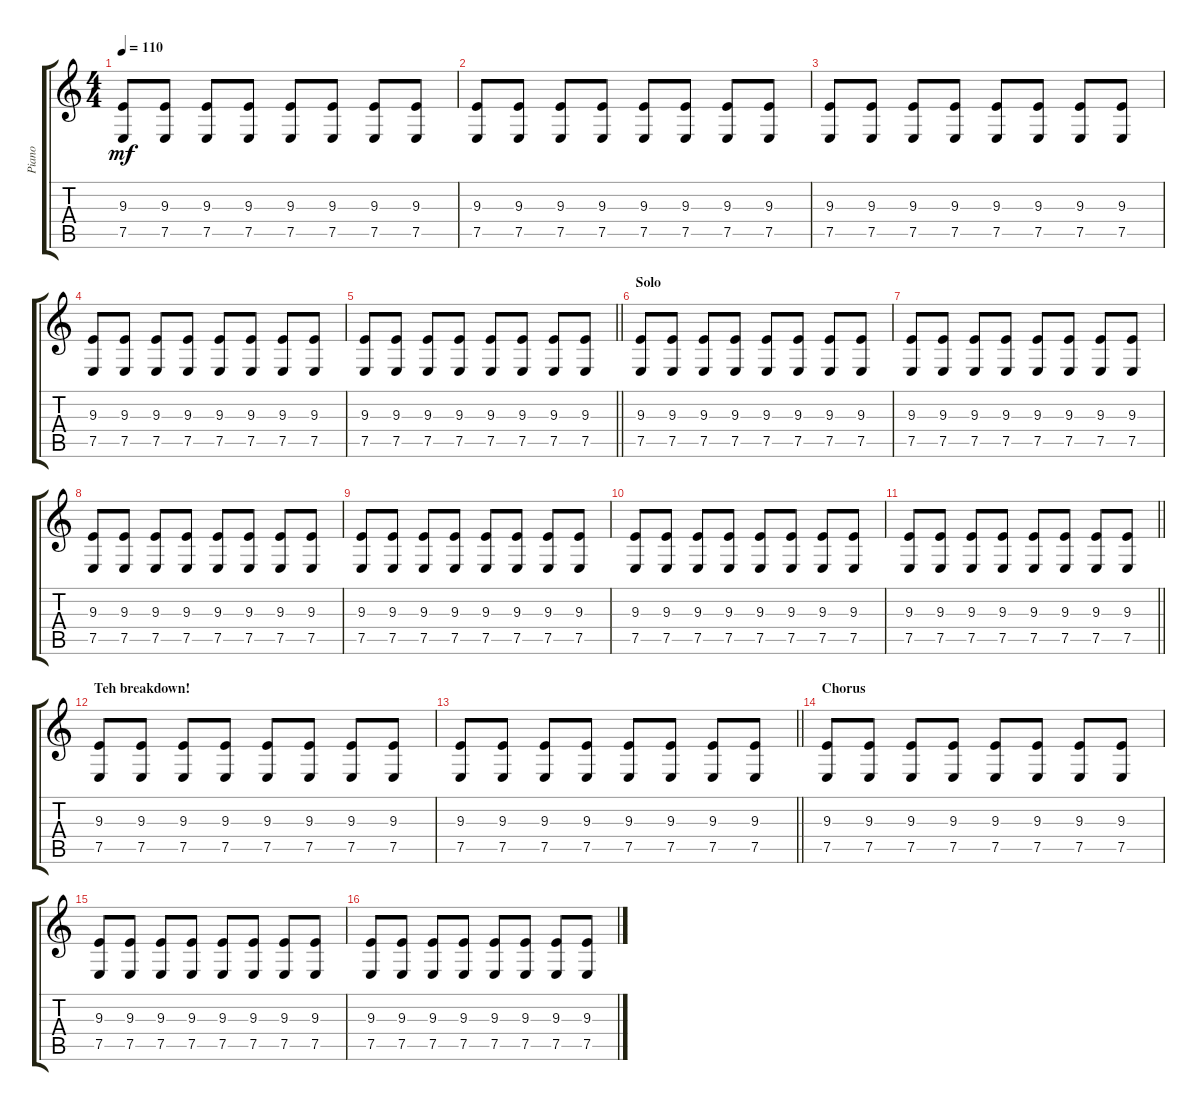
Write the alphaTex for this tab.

\track ("Piano" "Piano") {instrument acousticgrandpiano}
\staff {score tabs}
\tuning (E4 B3 G3 D3 A2 E2) {hide}
\ts (4 4)
\tempo 110
\clef g2
\ks c
(9.3 7.5).8{dy mf} (9.3 7.5).8 (9.3 7.5).8 (9.3 7.5).8 (9.3 7.5).8 (9.3 7.5).8 (9.3 7.5).8 (9.3 7.5).8 |
(9.3 7.5).8 (9.3 7.5).8 (9.3 7.5).8 (9.3 7.5).8 (9.3 7.5).8 (9.3 7.5).8 (9.3 7.5).8 (9.3 7.5).8 |
(9.3 7.5).8 (9.3 7.5).8 (9.3 7.5).8 (9.3 7.5).8 (9.3 7.5).8 (9.3 7.5).8 (9.3 7.5).8 (9.3 7.5).8 |
(9.3 7.5).8 (9.3 7.5).8 (9.3 7.5).8 (9.3 7.5).8 (9.3 7.5).8 (9.3 7.5).8 (9.3 7.5).8 (9.3 7.5).8 |
\barLineRight lightlight
(9.3 7.5).8 (9.3 7.5).8 (9.3 7.5).8 (9.3 7.5).8 (9.3 7.5).8 (9.3 7.5).8 (9.3 7.5).8 (9.3 7.5).8 |
\section ("" "Solo")
(9.3 7.5).8 (9.3 7.5).8 (9.3 7.5).8 (9.3 7.5).8 (9.3 7.5).8 (9.3 7.5).8 (9.3 7.5).8 (9.3 7.5).8 |
(9.3 7.5).8 (9.3 7.5).8 (9.3 7.5).8 (9.3 7.5).8 (9.3 7.5).8 (9.3 7.5).8 (9.3 7.5).8 (9.3 7.5).8 |
(9.3 7.5).8 (9.3 7.5).8 (9.3 7.5).8 (9.3 7.5).8 (9.3 7.5).8 (9.3 7.5).8 (9.3 7.5).8 (9.3 7.5).8 |
(9.3 7.5).8 (9.3 7.5).8 (9.3 7.5).8 (9.3 7.5).8 (9.3 7.5).8 (9.3 7.5).8 (9.3 7.5).8 (9.3 7.5).8 |
(9.3 7.5).8 (9.3 7.5).8 (9.3 7.5).8 (9.3 7.5).8 (9.3 7.5).8 (9.3 7.5).8 (9.3 7.5).8 (9.3 7.5).8 |
\barLineRight lightlight
(9.3 7.5).8 (9.3 7.5).8 (9.3 7.5).8 (9.3 7.5).8 (9.3 7.5).8 (9.3 7.5).8 (9.3 7.5).8 (9.3 7.5).8 |
\section ("" "Teh breakdown!")
(9.3 7.5).8 (9.3 7.5).8 (9.3 7.5).8 (9.3 7.5).8 (9.3 7.5).8 (9.3 7.5).8 (9.3 7.5).8 (9.3 7.5).8 |
\barLineRight lightlight
(9.3 7.5).8 (9.3 7.5).8 (9.3 7.5).8 (9.3 7.5).8 (9.3 7.5).8 (9.3 7.5).8 (9.3 7.5).8 (9.3 7.5).8 |
\section ("" "Chorus")
(9.3 7.5).8 (9.3 7.5).8 (9.3 7.5).8 (9.3 7.5).8 (9.3 7.5).8 (9.3 7.5).8 (9.3 7.5).8 (9.3 7.5).8 |
(9.3 7.5).8 (9.3 7.5).8 (9.3 7.5).8 (9.3 7.5).8 (9.3 7.5).8 (9.3 7.5).8 (9.3 7.5).8 (9.3 7.5).8 |
(9.3 7.5).8 (9.3 7.5).8 (9.3 7.5).8 (9.3 7.5).8 (9.3 7.5).8 (9.3 7.5).8 (9.3 7.5).8 (9.3 7.5).8
